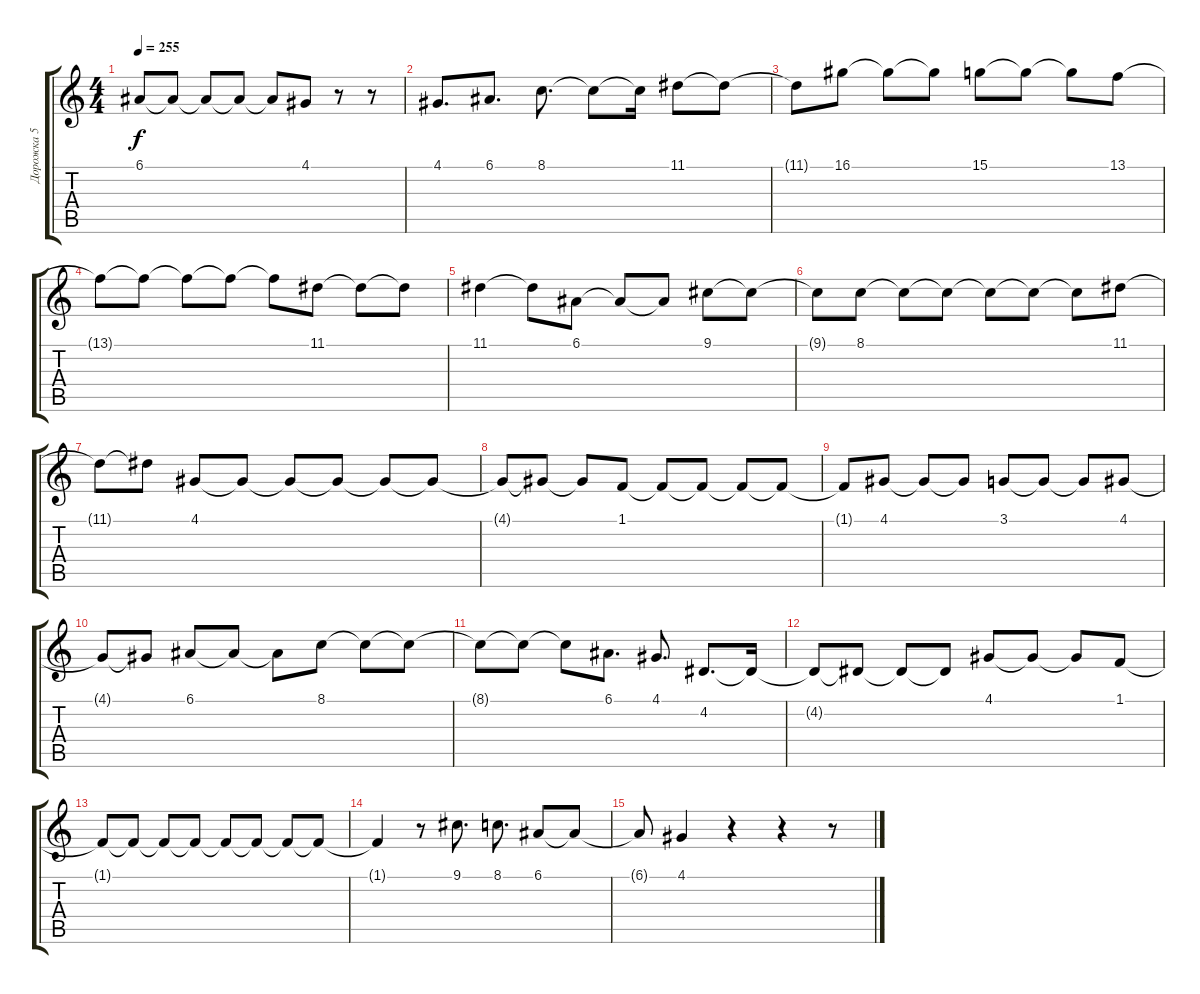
\track ("Дорожка 5" "Дорожка 5") {instrument musicbox}
\staff {score tabs}
\tuning (E4 B3 G3 D3 A2 E2) {hide}
\ts (4 4)
\tempo 255
\clef g2
\ks c
6.1{t}.8{dy f} 6.1{t}.8 6.1{t}.8 6.1{t}.8 6.1{t}.8 4.1.8 r.8 r.8 |
4.1.8{d} 6.1.8{d} 8.1.8{d} 8.1{t}.8 8.1{t}.16 11.1.8 11.1{t}.8 |
11.1{t}.8 16.1.8 16.1{t}.8 16.1{t}.8 15.1.8 15.1{t}.8 15.1{t}.8 13.1.8 |
13.1{t}.8 13.1{t}.8 13.1{t}.8 13.1{t}.8 13.1{t}.8 11.1.8 11.1{t}.8 11.1{t}.8 |
11.1.4 11.1{t}.8 6.1.8 6.1{t}.8 6.1{t}.8 9.1.8 9.1{t}.8 |
9.1{t}.8 8.1.8 8.1{t}.8 8.1{t}.8 8.1{t}.8 8.1{t}.8 8.1{t}.8 11.1.8 |
11.1{t}.8 11.1{t}.8 4.1.8 4.1{t}.8 4.1{t}.8 4.1{t}.8 4.1{t}.8 4.1{t}.8 |
4.1{t}.8 4.1{t}.8 4.1{t}.8 1.1.8 1.1{t}.8 1.1{t}.8 1.1{t}.8 1.1{t}.8 |
1.1{t}.8 4.1.8 4.1{t}.8 4.1{t}.8 3.1.8 3.1{t}.8 3.1{t}.8 4.1.8 |
4.1{t}.8 4.1{t}.8 6.1.8 6.1{t}.8 6.1{t}.8 8.1.8 8.1{t}.8 8.1{t}.8 |
8.1{t}.8 8.1{t}.8 8.1{t}.8 6.1.8{d} 4.1.8{d} 4.2.8{d} 4.2{t}.16 |
4.2{t}.8 4.2{t}.8 4.2{t}.8 4.2{t}.8 4.1.8 4.1{t}.8 4.1{t}.8 1.1.8 |
1.1{t}.8 1.1{t}.8 1.1{t}.8 1.1{t}.8 1.1{t}.8 1.1{t}.8 1.1{t}.8 1.1{t}.8 |
1.1{t}.4 r.8 9.1.8{d} 8.1.8{d} 6.1.8 6.1{t}.8 |
6.1{t}.8 4.1.4 r.4 r.4 r.8
